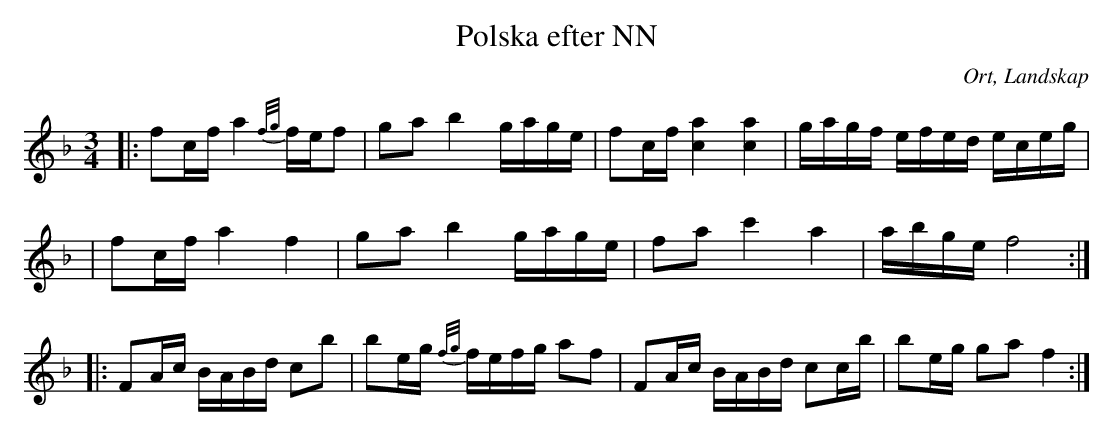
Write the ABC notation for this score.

X:1
T:Polska efter NN
O:Ort, Landskap
M:3/4
L:1/8
K:F
|:fc/f/ a2 {f/g/}f/e/f|ga b2 g/a/g/e/|fc/f/ [c2a2] [c2a2]|g/a/g/f/ e/f/e/d/ e/c/e/g/|
|fc/f/ a2 f2|ga b2 g/a/g/e/|fa c'2 a2| a/b/g/e/ f4:|
|:FA/c/ B/A/B/d/ cb|be/g/ {f/g/}f/e/f/g/ af|FA/c/ B/A/B/d/ cc/b/|be/g/ ga f2:|
